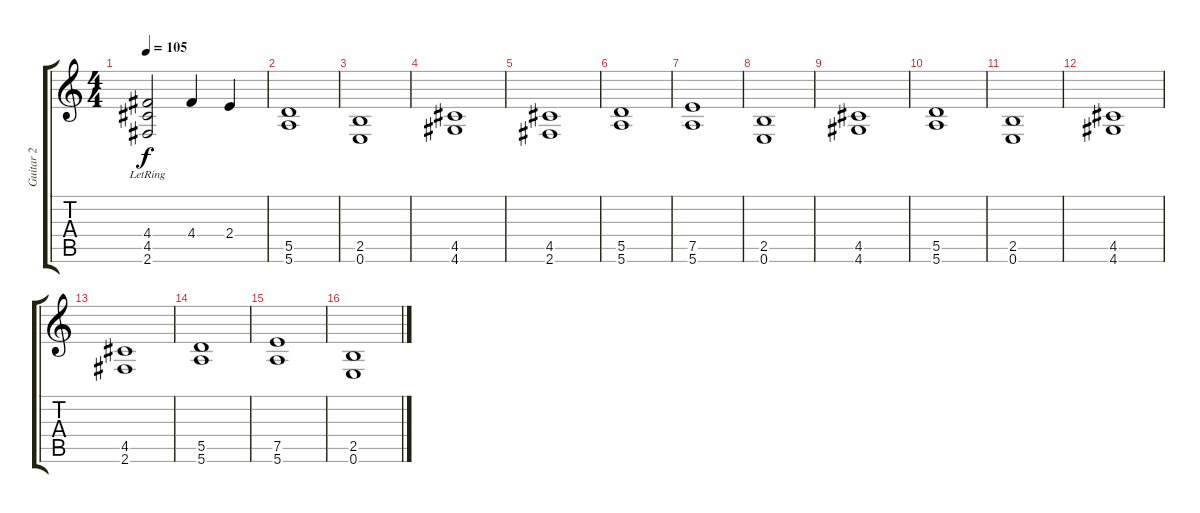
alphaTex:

\track ("Guitar 2" "Guitar 2") {instrument overdrivenguitar}
\staff {score tabs}
\tuning (E4 B3 G3 D3 A2 E2) {hide}
\ts (4 4)
\tempo 105
\clef g2
\ks c
(4.4 4.5 2.6{lr}).2{dy f} 4.4.4 2.4.4 |
(5.5 5.6).1{volume 16} |
(2.5 0.6).1 |
(4.5 4.6).1 |
(4.5 2.6).1 |
(5.5 5.6).1 |
(7.5 5.6).1 |
(2.5 0.6).1 |
(4.5 4.6).1 |
(5.5 5.6).1 |
(2.5 0.6).1 |
(4.5 4.6).1 |
(4.5 2.6).1 |
(5.5 5.6).1 |
(7.5 5.6).1 |
(2.5 0.6).1
